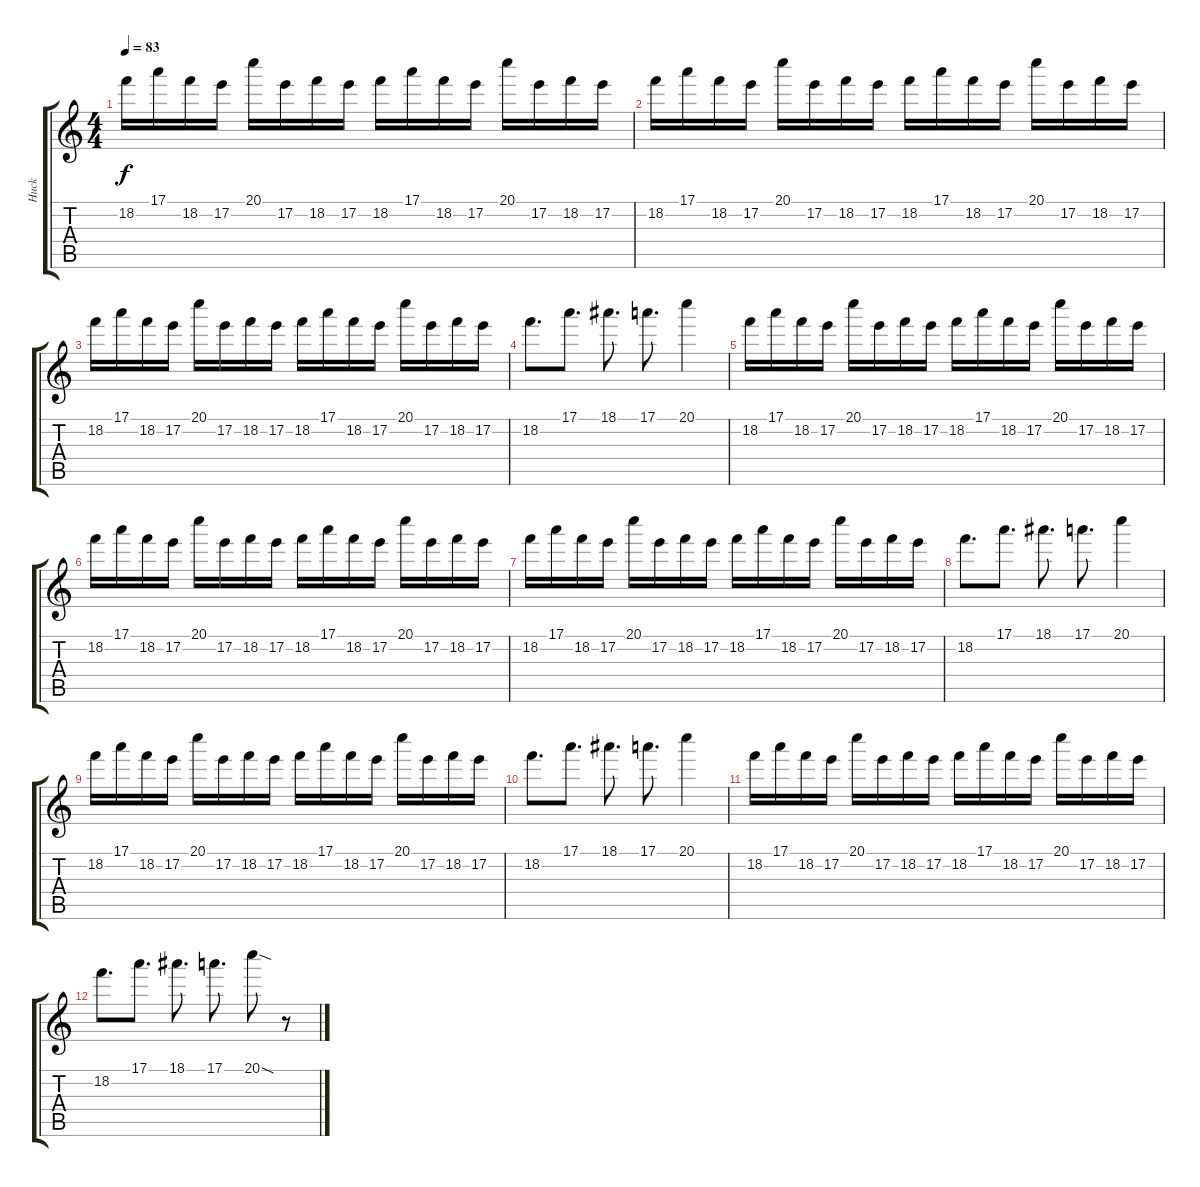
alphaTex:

\track ("Huck" "Huck") {instrument distortionguitar bank 255}
\staff {score tabs}
\tuning (E4 B3 G3 D3 A2 D2) {hide}
\ts (4 4)
\tempo 83
\clef g2
\ks c
18.2.16{dy f} 17.1.16 18.2.16 17.2.16 20.1.16 17.2.16 18.2.16 17.2.16 18.2.16 17.1.16 18.2.16 17.2.16 20.1.16 17.2.16 18.2.16 17.2.16 |
18.2.16 17.1.16 18.2.16 17.2.16 20.1.16 17.2.16 18.2.16 17.2.16 18.2.16 17.1.16 18.2.16 17.2.16 20.1.16 17.2.16 18.2.16 17.2.16 |
18.2.16 17.1.16 18.2.16 17.2.16 20.1.16 17.2.16 18.2.16 17.2.16 18.2.16 17.1.16 18.2.16 17.2.16 20.1.16 17.2.16 18.2.16 17.2.16 |
18.2.8{d} 17.1.8{d} 18.1.8{d} 17.1.8{d} 20.1.4 |
18.2.16 17.1.16 18.2.16 17.2.16 20.1.16 17.2.16 18.2.16 17.2.16 18.2.16 17.1.16 18.2.16 17.2.16 20.1.16 17.2.16 18.2.16 17.2.16 |
18.2.16 17.1.16 18.2.16 17.2.16 20.1.16 17.2.16 18.2.16 17.2.16 18.2.16 17.1.16 18.2.16 17.2.16 20.1.16 17.2.16 18.2.16 17.2.16 |
18.2.16 17.1.16 18.2.16 17.2.16 20.1.16 17.2.16 18.2.16 17.2.16 18.2.16 17.1.16 18.2.16 17.2.16 20.1.16 17.2.16 18.2.16 17.2.16 |
18.2.8{d} 17.1.8{d} 18.1.8{d} 17.1.8{d} 20.1.4 |
18.2.16 17.1.16 18.2.16 17.2.16 20.1.16 17.2.16 18.2.16 17.2.16 18.2.16 17.1.16 18.2.16 17.2.16 20.1.16 17.2.16 18.2.16 17.2.16 |
18.2.8{d} 17.1.8{d} 18.1.8{d} 17.1.8{d} 20.1.4 |
18.2.16 17.1.16 18.2.16 17.2.16 20.1.16 17.2.16 18.2.16 17.2.16 18.2.16 17.1.16 18.2.16 17.2.16 20.1.16 17.2.16 18.2.16 17.2.16 |
18.2.8{d} 17.1.8{d} 18.1.8{d} 17.1.8{d} 20.1{sod}.8 r.8
